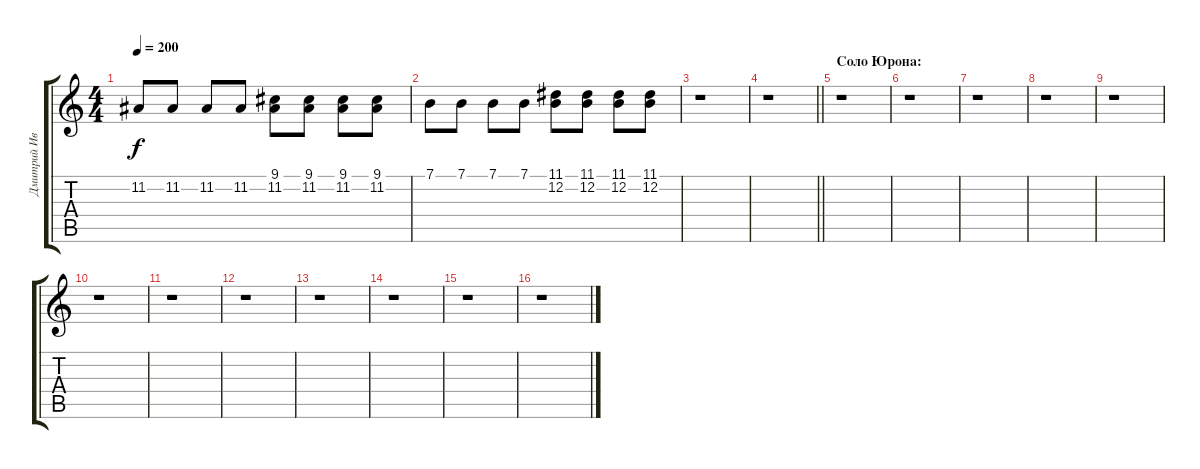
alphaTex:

\track ("Дмитрий Иванов" "Дмитрий Ив") {instrument viola}
\staff {score tabs}
\tuning (E4 B3 G3 D3 A2 E2) {hide}
\ts (4 4)
\tempo 200
\clef g2
\ks c
11.2.8{dy f} 11.2.8 11.2.8 11.2.8 (9.1 11.2).8 (9.1 11.2).8 (9.1 11.2).8 (9.1 11.2).8 |
7.1.8 7.1.8 7.1.8 7.1.8 (11.1 12.2).8 (11.1 12.2).8 (11.1 12.2).8 (11.1 12.2).8 |
r.1 |
\barLineRight lightlight
r.1 |
\section ("" "Соло Юрона:")
r.1 |
r.1 |
r.1 |
r.1 |
r.1 |
r.1 |
r.1 |
r.1 |
r.1 |
r.1 |
r.1 |
r.1
